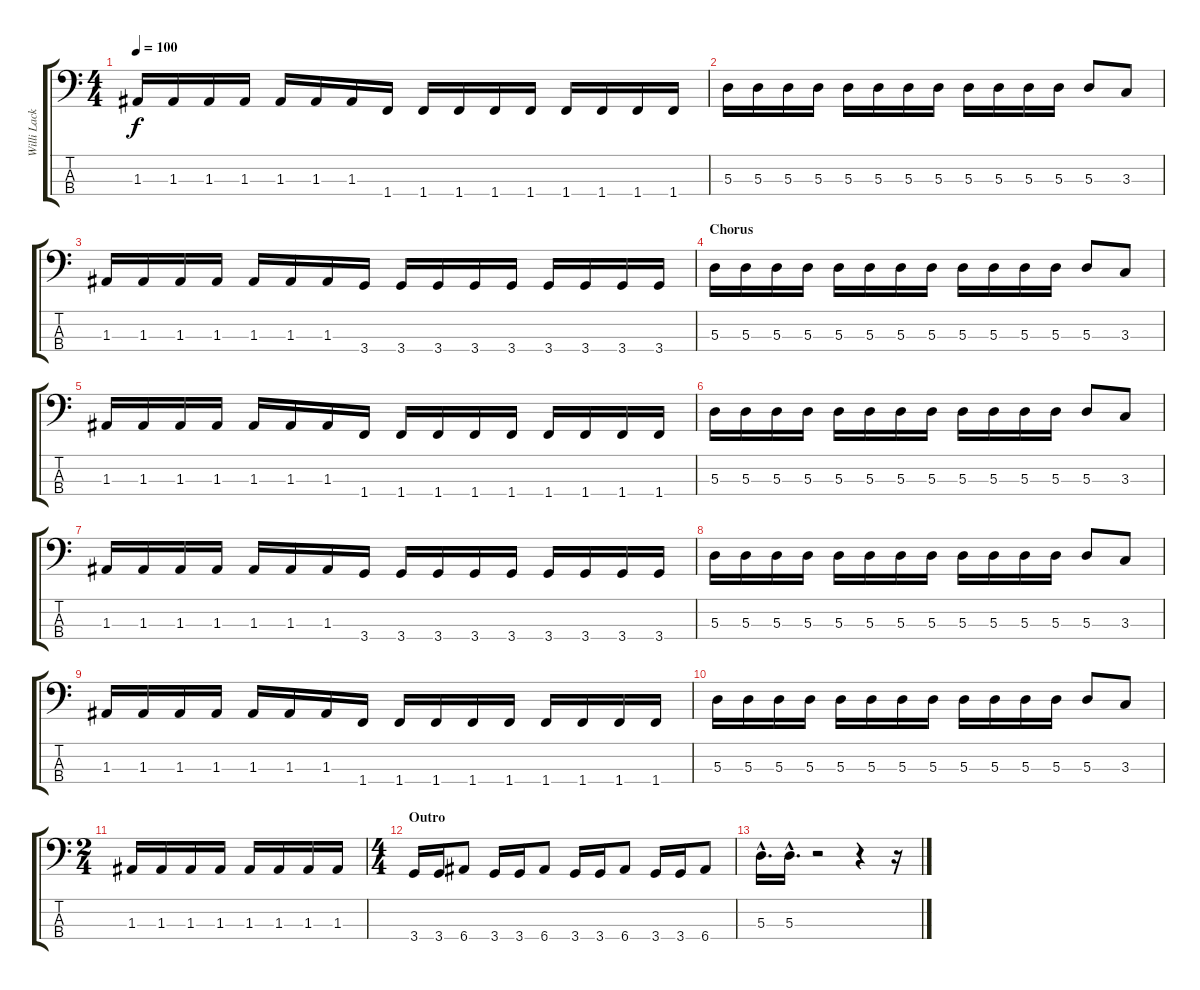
\track ("Willi Lackmann" "Willi Lack") {instrument electricbasspick}
\staff {score tabs}
\tuning (G2 D2 A1 E1) {hide}
\ts (4 4)
\tempo 100
\clef f4
\ks c
1.3.16{dy f} 1.3.16 1.3.16 1.3.16 1.3.16 1.3.16 1.3.16 1.4.16 1.4.16 1.4.16 1.4.16 1.4.16 1.4.16 1.4.16 1.4.16 1.4.16 |
5.3.16 5.3.16 5.3.16 5.3.16 5.3.16 5.3.16 5.3.16 5.3.16 5.3.16 5.3.16 5.3.16 5.3.16 5.3.8 3.3.8 |
1.3.16 1.3.16 1.3.16 1.3.16 1.3.16 1.3.16 1.3.16 3.4.16 3.4.16 3.4.16 3.4.16 3.4.16 3.4.16 3.4.16 3.4.16 3.4.16 |
\section ("" "Chorus")
5.3.16 5.3.16 5.3.16 5.3.16 5.3.16 5.3.16 5.3.16 5.3.16 5.3.16 5.3.16 5.3.16 5.3.16 5.3.8 3.3.8 |
1.3.16 1.3.16 1.3.16 1.3.16 1.3.16 1.3.16 1.3.16 1.4.16 1.4.16 1.4.16 1.4.16 1.4.16 1.4.16 1.4.16 1.4.16 1.4.16 |
5.3.16 5.3.16 5.3.16 5.3.16 5.3.16 5.3.16 5.3.16 5.3.16 5.3.16 5.3.16 5.3.16 5.3.16 5.3.8 3.3.8 |
1.3.16 1.3.16 1.3.16 1.3.16 1.3.16 1.3.16 1.3.16 3.4.16 3.4.16 3.4.16 3.4.16 3.4.16 3.4.16 3.4.16 3.4.16 3.4.16 |
5.3.16 5.3.16 5.3.16 5.3.16 5.3.16 5.3.16 5.3.16 5.3.16 5.3.16 5.3.16 5.3.16 5.3.16 5.3.8 3.3.8 |
1.3.16 1.3.16 1.3.16 1.3.16 1.3.16 1.3.16 1.3.16 1.4.16 1.4.16 1.4.16 1.4.16 1.4.16 1.4.16 1.4.16 1.4.16 1.4.16 |
5.3.16 5.3.16 5.3.16 5.3.16 5.3.16 5.3.16 5.3.16 5.3.16 5.3.16 5.3.16 5.3.16 5.3.16 5.3.8 3.3.8 |
\ts (2 4)
1.3.16 1.3.16 1.3.16 1.3.16 1.3.16 1.3.16 1.3.16 1.3.16 |
\ts (4 4)
\section ("" "Outro")
3.4.16 3.4.16 6.4.8 3.4.16 3.4.16 6.4.8 3.4.16 3.4.16 6.4.8 3.4.16 3.4.16 6.4.8 |
5.3{hac}.16{d} 5.3{hac}.16{d} r.2 r.4 r.16
